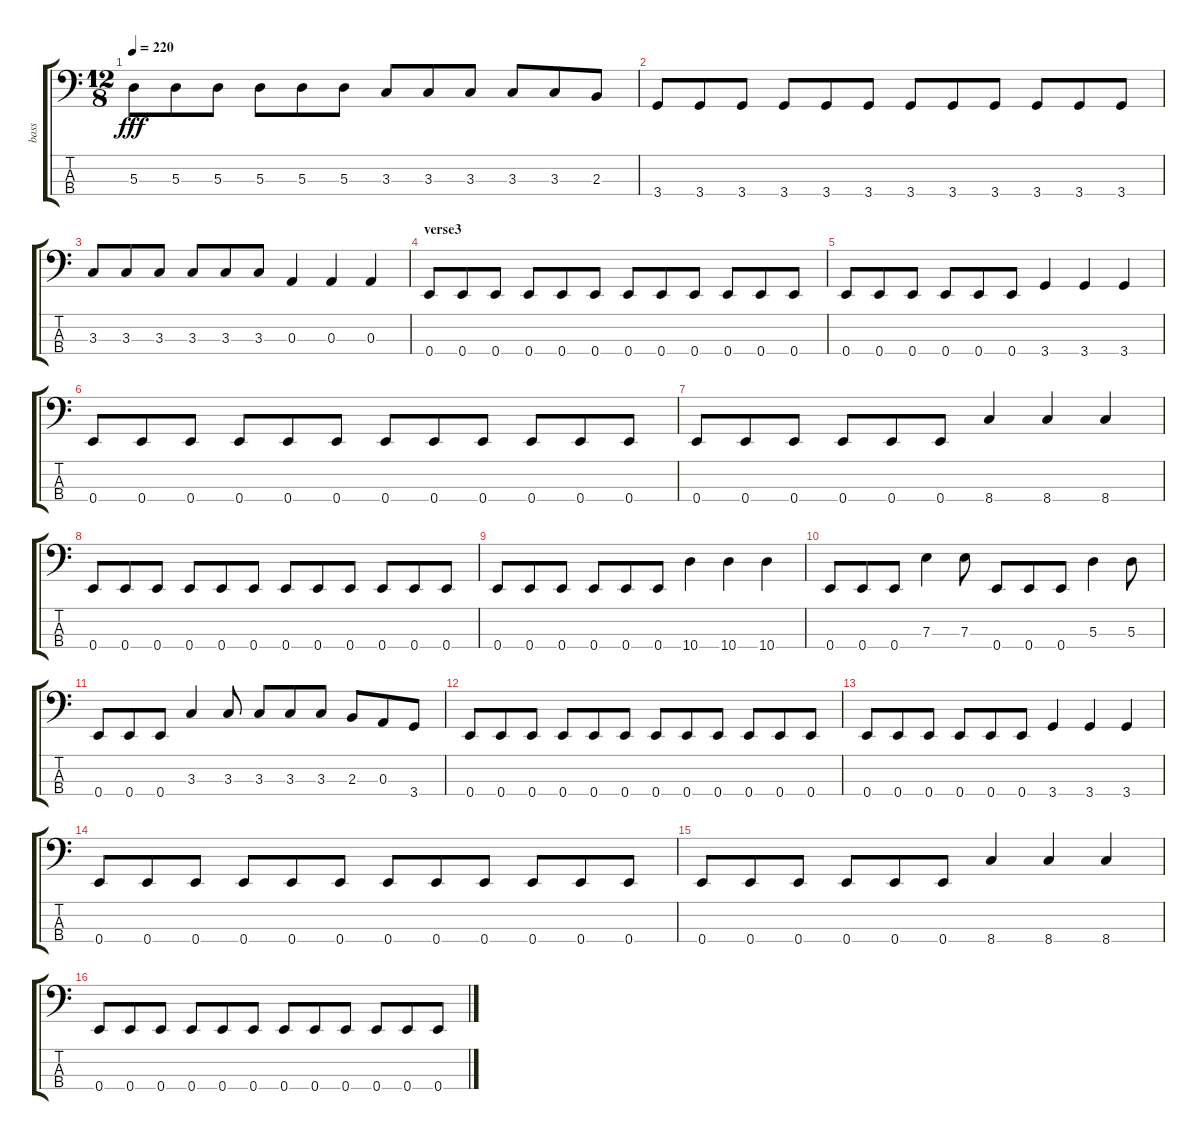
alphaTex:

\track ("bass" "bass") {instrument electricbassfinger}
\staff {score tabs}
\tuning (G2 D2 A1 E1) {hide}
\ts (12 8)
\tempo 220
\clef f4
\ks c
5.3.8{dy fff} 5.3.8 5.3.8 5.3.8 5.3.8 5.3.8 3.3.8 3.3.8 3.3.8 3.3.8 3.3.8 2.3.8 |
3.4.8 3.4.8 3.4.8 3.4.8 3.4.8 3.4.8 3.4.8 3.4.8 3.4.8 3.4.8 3.4.8 3.4.8 |
3.3.8 3.3.8 3.3.8 3.3.8 3.3.8 3.3.8 0.3.4 0.3.4 0.3.4 |
\section ("" "verse3")
0.4.8 0.4.8 0.4.8 0.4.8 0.4.8 0.4.8 0.4.8 0.4.8 0.4.8 0.4.8 0.4.8 0.4.8 |
0.4.8 0.4.8 0.4.8 0.4.8 0.4.8 0.4.8 3.4.4 3.4.4 3.4.4 |
0.4.8 0.4.8 0.4.8 0.4.8 0.4.8 0.4.8 0.4.8 0.4.8 0.4.8 0.4.8 0.4.8 0.4.8 |
0.4.8 0.4.8 0.4.8 0.4.8 0.4.8 0.4.8 8.4.4 8.4.4 8.4.4 |
0.4.8 0.4.8 0.4.8 0.4.8 0.4.8 0.4.8 0.4.8 0.4.8 0.4.8 0.4.8 0.4.8 0.4.8 |
0.4.8 0.4.8 0.4.8 0.4.8 0.4.8 0.4.8 10.4.4 10.4.4 10.4.4 |
0.4.8 0.4.8 0.4.8 7.3.4 7.3.8 0.4.8 0.4.8 0.4.8 5.3.4 5.3.8 |
0.4.8 0.4.8 0.4.8 3.3.4 3.3.8 3.3.8 3.3.8 3.3.8 2.3.8 0.3.8 3.4.8 |
0.4.8 0.4.8 0.4.8 0.4.8 0.4.8 0.4.8 0.4.8 0.4.8 0.4.8 0.4.8 0.4.8 0.4.8 |
0.4.8 0.4.8 0.4.8 0.4.8 0.4.8 0.4.8 3.4.4 3.4.4 3.4.4 |
0.4.8 0.4.8 0.4.8 0.4.8 0.4.8 0.4.8 0.4.8 0.4.8 0.4.8 0.4.8 0.4.8 0.4.8 |
0.4.8 0.4.8 0.4.8 0.4.8 0.4.8 0.4.8 8.4.4 8.4.4 8.4.4 |
0.4.8 0.4.8 0.4.8 0.4.8 0.4.8 0.4.8 0.4.8 0.4.8 0.4.8 0.4.8 0.4.8 0.4.8
